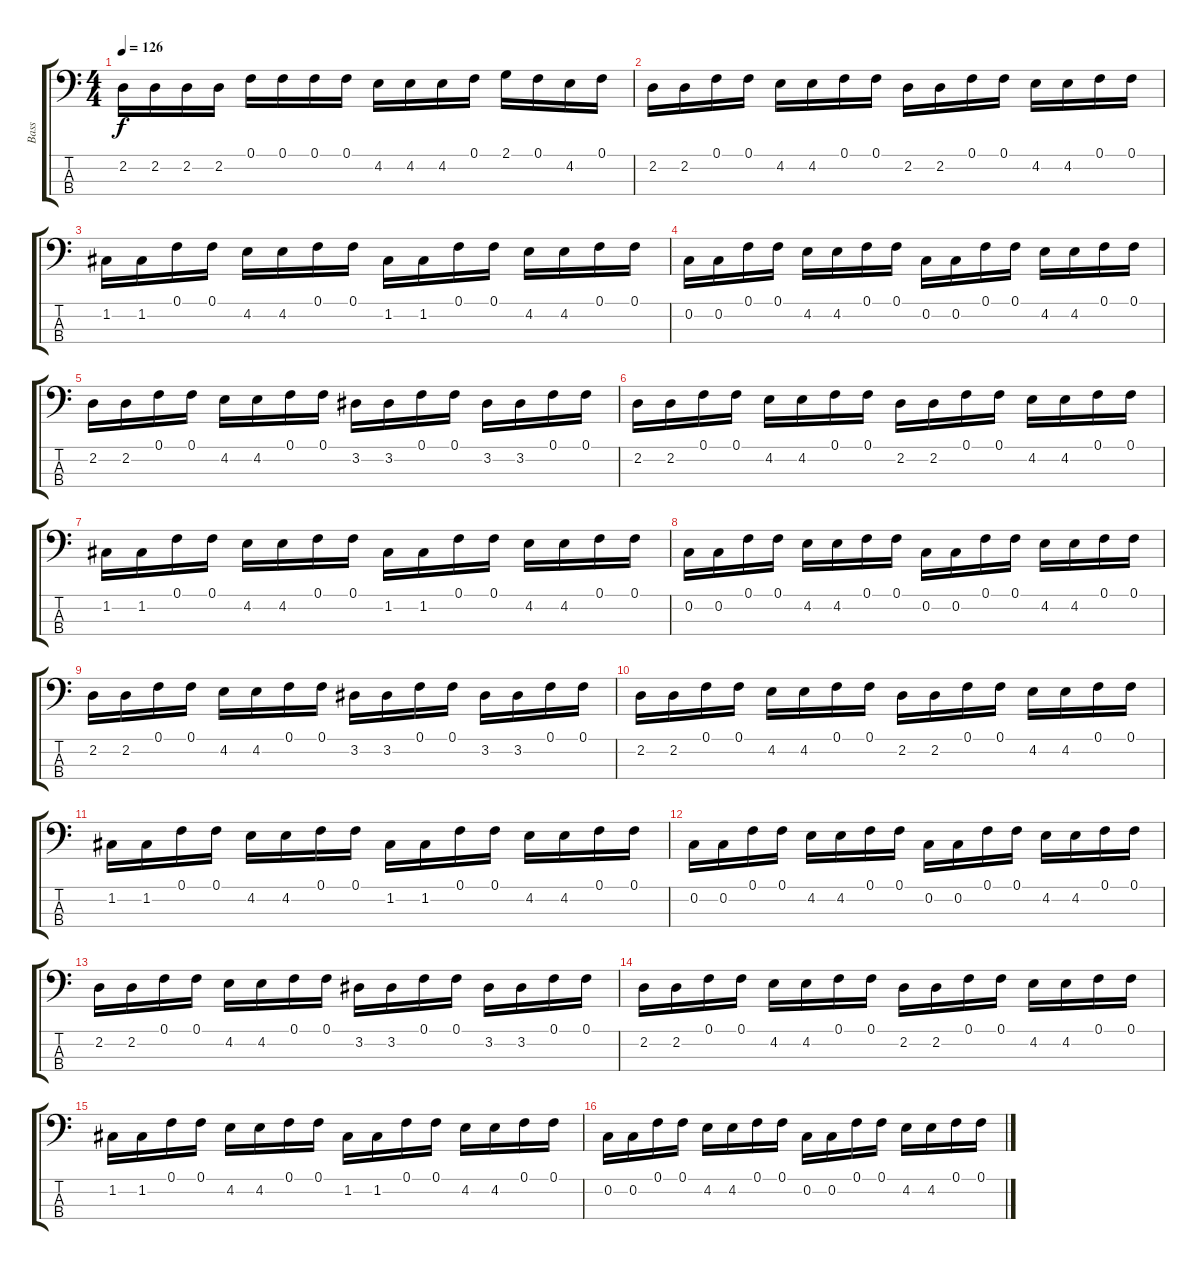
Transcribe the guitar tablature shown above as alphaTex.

\track ("Bass" "Bass") {instrument electricbassfinger}
\staff {score tabs}
\tuning (F2 C2 G1 D1) {hide}
\ts (4 4)
\tempo 126
\clef f4
\ks c
2.2.16{dy f} 2.2.16 2.2.16 2.2.16 0.1.16 0.1.16 0.1.16 0.1.16 4.2.16 4.2.16 4.2.16 0.1.16 2.1.16 0.1.16 4.2.16 0.1.16 |
2.2.16 2.2.16 0.1.16 0.1.16 4.2.16 4.2.16 0.1.16 0.1.16 2.2.16 2.2.16 0.1.16 0.1.16 4.2.16 4.2.16 0.1.16 0.1.16 |
1.2.16 1.2.16 0.1.16 0.1.16 4.2.16 4.2.16 0.1.16 0.1.16 1.2.16 1.2.16 0.1.16 0.1.16 4.2.16 4.2.16 0.1.16 0.1.16 |
0.2.16 0.2.16 0.1.16 0.1.16 4.2.16 4.2.16 0.1.16 0.1.16 0.2.16 0.2.16 0.1.16 0.1.16 4.2.16 4.2.16 0.1.16 0.1.16 |
2.2.16 2.2.16 0.1.16 0.1.16 4.2.16 4.2.16 0.1.16 0.1.16 3.2.16 3.2.16 0.1.16 0.1.16 3.2.16 3.2.16 0.1.16 0.1.16 |
2.2.16 2.2.16 0.1.16 0.1.16 4.2.16 4.2.16 0.1.16 0.1.16 2.2.16 2.2.16 0.1.16 0.1.16 4.2.16 4.2.16 0.1.16 0.1.16 |
1.2.16 1.2.16 0.1.16 0.1.16 4.2.16 4.2.16 0.1.16 0.1.16 1.2.16 1.2.16 0.1.16 0.1.16 4.2.16 4.2.16 0.1.16 0.1.16 |
0.2.16 0.2.16 0.1.16 0.1.16 4.2.16 4.2.16 0.1.16 0.1.16 0.2.16 0.2.16 0.1.16 0.1.16 4.2.16 4.2.16 0.1.16 0.1.16 |
2.2.16 2.2.16 0.1.16 0.1.16 4.2.16 4.2.16 0.1.16 0.1.16 3.2.16 3.2.16 0.1.16 0.1.16 3.2.16 3.2.16 0.1.16 0.1.16 |
2.2.16 2.2.16 0.1.16 0.1.16 4.2.16 4.2.16 0.1.16 0.1.16 2.2.16 2.2.16 0.1.16 0.1.16 4.2.16 4.2.16 0.1.16 0.1.16 |
1.2.16 1.2.16 0.1.16 0.1.16 4.2.16 4.2.16 0.1.16 0.1.16 1.2.16 1.2.16 0.1.16 0.1.16 4.2.16 4.2.16 0.1.16 0.1.16 |
0.2.16 0.2.16 0.1.16 0.1.16 4.2.16 4.2.16 0.1.16 0.1.16 0.2.16 0.2.16 0.1.16 0.1.16 4.2.16 4.2.16 0.1.16 0.1.16 |
2.2.16 2.2.16 0.1.16 0.1.16 4.2.16 4.2.16 0.1.16 0.1.16 3.2.16 3.2.16 0.1.16 0.1.16 3.2.16 3.2.16 0.1.16 0.1.16 |
2.2.16 2.2.16 0.1.16 0.1.16 4.2.16 4.2.16 0.1.16 0.1.16 2.2.16 2.2.16 0.1.16 0.1.16 4.2.16 4.2.16 0.1.16 0.1.16 |
1.2.16 1.2.16 0.1.16 0.1.16 4.2.16 4.2.16 0.1.16 0.1.16 1.2.16 1.2.16 0.1.16 0.1.16 4.2.16 4.2.16 0.1.16 0.1.16 |
0.2.16 0.2.16 0.1.16 0.1.16 4.2.16 4.2.16 0.1.16 0.1.16 0.2.16 0.2.16 0.1.16 0.1.16 4.2.16 4.2.16 0.1.16 0.1.16
